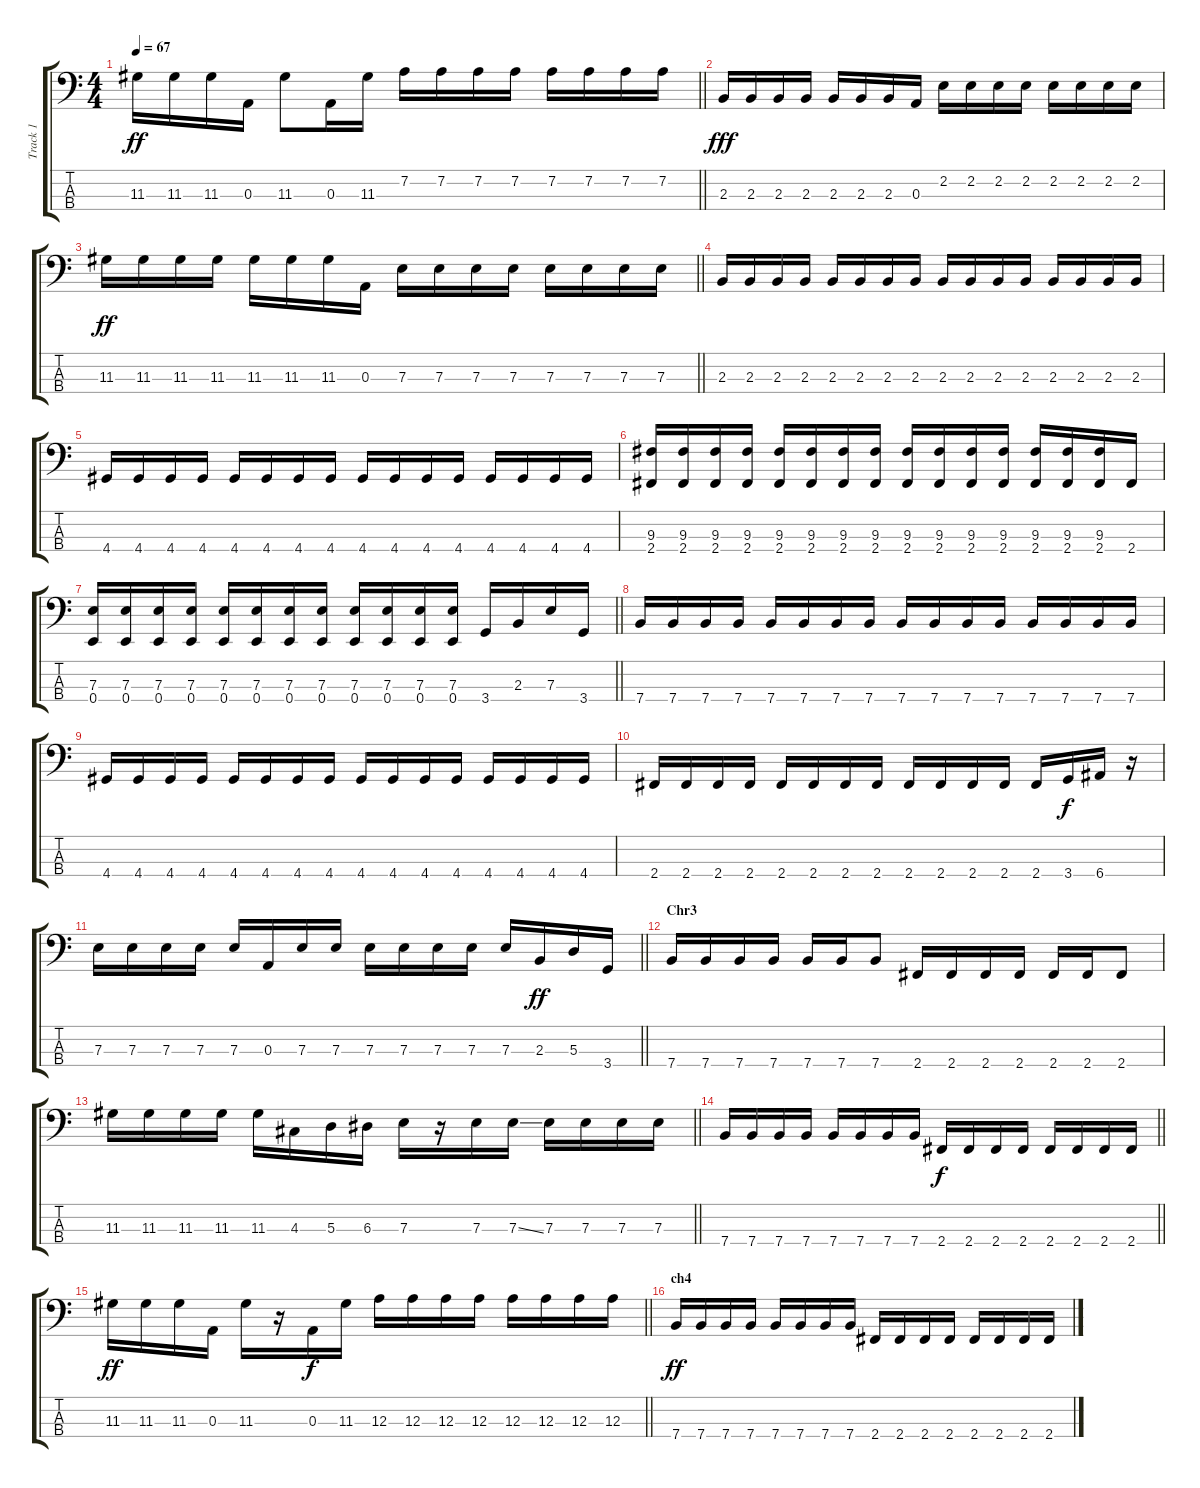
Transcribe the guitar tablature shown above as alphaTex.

\track ("Track 1" "Track 1") {instrument electricbassfinger}
\staff {score tabs}
\tuning (G2 D2 A1 E1) {hide}
\ts (4 4)
\tempo 67
\clef f4
\barLineRight lightlight
\ks c
11.3.16{dy ff} 11.3.16 11.3.16 0.3.16 11.3.8 0.3.16 11.3.16 7.2.16 7.2.16 7.2.16 7.2.16 7.2.16 7.2.16 7.2.16 7.2.16 |
\section ("" "")
2.3.16{dy fff} 2.3.16 2.3.16 2.3.16 2.3.16 2.3.16 2.3.16 0.3.16 2.2.16 2.2.16 2.2.16 2.2.16 2.2.16 2.2.16 2.2.16 2.2.16 |
\barLineRight lightlight
11.3.16{dy ff} 11.3.16 11.3.16 11.3.16 11.3.16 11.3.16 11.3.16 0.3.16 7.3.16 7.3.16 7.3.16 7.3.16 7.3.16 7.3.16 7.3.16 7.3.16 |
\section ("" "")
2.3.16 2.3.16 2.3.16 2.3.16 2.3.16 2.3.16 2.3.16 2.3.16 2.3.16 2.3.16 2.3.16 2.3.16 2.3.16 2.3.16 2.3.16 2.3.16 |
4.4.16 4.4.16 4.4.16 4.4.16 4.4.16 4.4.16 4.4.16 4.4.16 4.4.16 4.4.16 4.4.16 4.4.16 4.4.16 4.4.16 4.4.16 4.4.16 |
(9.3 2.4).16 (9.3 2.4).16 (9.3 2.4).16 (9.3 2.4).16 (9.3 2.4).16 (9.3 2.4).16 (9.3 2.4).16 (9.3 2.4).16 (9.3 2.4).16 (9.3 2.4).16 (9.3 2.4).16 (9.3 2.4).16 (9.3 2.4).16 (9.3 2.4).16 (9.3 2.4).16 2.4.16 |
\barLineRight lightlight
(7.3 0.4).16 (7.3 0.4).16 (7.3 0.4).16 (7.3 0.4).16 (7.3 0.4).16 (7.3 0.4).16 (7.3 0.4).16 (7.3 0.4).16 (7.3 0.4).16 (7.3 0.4).16 (7.3 0.4).16 (7.3 0.4).16 3.4.16 2.3.16 7.3.16 3.4.16 |
7.4.16 7.4.16 7.4.16 7.4.16 7.4.16 7.4.16 7.4.16 7.4.16 7.4.16 7.4.16 7.4.16 7.4.16 7.4.16 7.4.16 7.4.16 7.4.16 |
4.4.16 4.4.16 4.4.16 4.4.16 4.4.16 4.4.16 4.4.16 4.4.16 4.4.16 4.4.16 4.4.16 4.4.16 4.4.16 4.4.16 4.4.16 4.4.16 |
2.4.16 2.4.16 2.4.16 2.4.16 2.4.16 2.4.16 2.4.16 2.4.16 2.4.16 2.4.16 2.4.16 2.4.16 2.4.16 3.4.16{dy f} 6.4.16 r.16 |
\barLineRight lightlight
7.3.16 7.3.16 7.3.16 7.3.16 7.3.16 0.3.16 7.3.16 7.3.16 7.3.16 7.3.16 7.3.16 7.3.16 7.3.16 2.3.16{dy ff} 5.3.16 3.4.16 |
\section ("" "Chr3")
7.4.16 7.4.16 7.4.16 7.4.16 7.4.16 7.4.16 7.4.8 2.4.16 2.4.16 2.4.16 2.4.16 2.4.16 2.4.16 2.4.8 |
\barLineRight lightlight
11.3.16 11.3.16 11.3.16 11.3.16 11.3.16 4.3.16 5.3.16 6.3.16 7.3.16 r.16 7.3.16 7.3{ss}.16 7.3.16 7.3.16 7.3.16 7.3.16 |
\barLineRight lightlight
7.4.16 7.4.16 7.4.16 7.4.16 7.4.16 7.4.16 7.4.16 7.4.16 2.4.16{dy f} 2.4.16 2.4.16 2.4.16 2.4.16 2.4.16 2.4.16 2.4.16 |
\barLineRight lightlight
11.3.16{dy ff} 11.3.16 11.3.16 0.3.16 11.3.16 r.16 0.3.16{dy f} 11.3.16 12.3.16 12.3.16 12.3.16 12.3.16 12.3.16 12.3.16 12.3.16 12.3.16 |
\section ("" "ch4")
7.4.16{dy ff} 7.4.16 7.4.16 7.4.16 7.4.16 7.4.16 7.4.16 7.4.16 2.4.16 2.4.16 2.4.16 2.4.16 2.4.16 2.4.16 2.4.16 2.4.16
